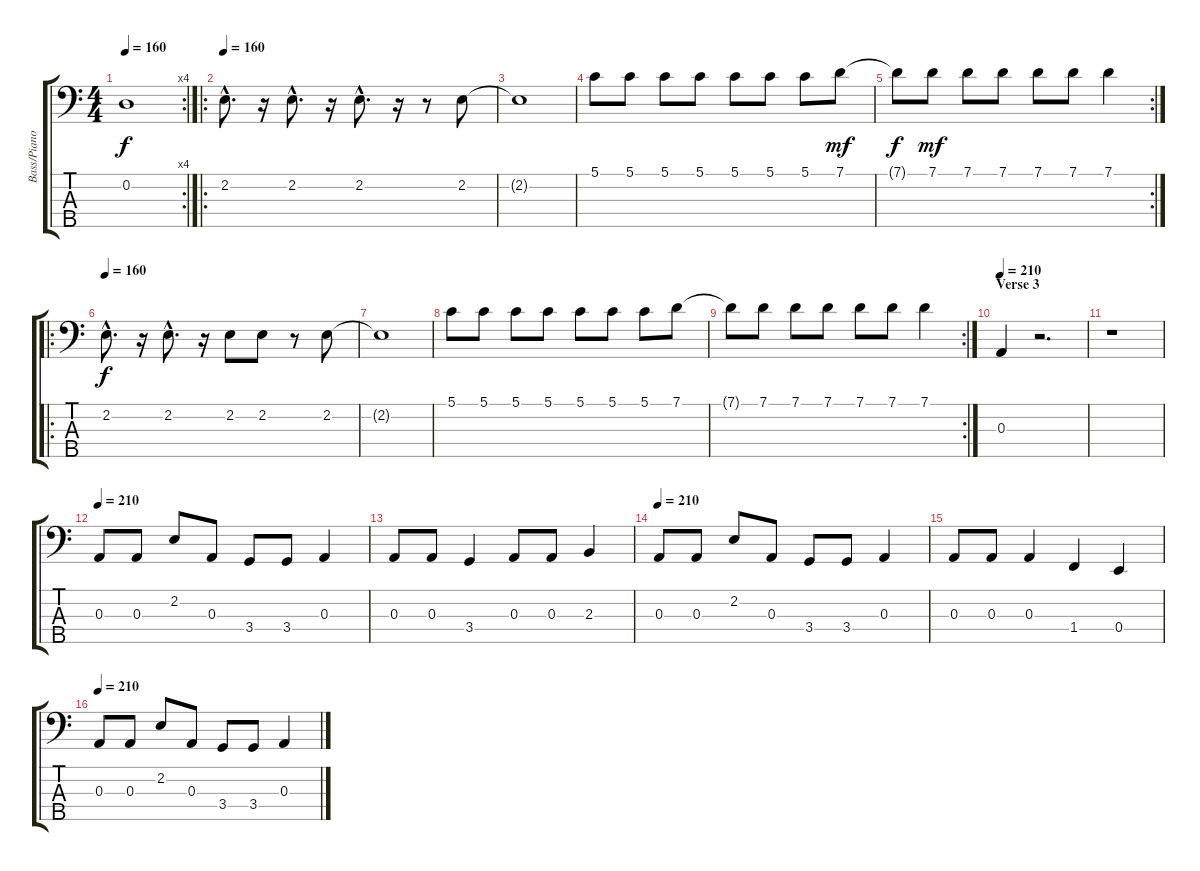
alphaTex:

\track ("Bass/Piano" "Bass/Piano") {instrument electricbassfinger}
\staff {score tabs}
\tuning (G2 D2 A1 E1 B0) {hide}
\rc 4
\ts (4 4)
\tempo 160
\clef f4
\ks c
0.2{t}.1{dy f} |
\ro
\tempo 160
2.2{hac}.8{d} r.16 2.2{hac}.8{d} r.16 2.2{hac}.8{d} r.16 r.8 2.2.8 |
2.2{t}.1 |
5.1.8 5.1.8 5.1.8 5.1.8 5.1.8 5.1.8 5.1.8 7.1.8{dy mf} |
\rc 2
7.1{t}.8{dy f} 7.1.8{dy mf} 7.1.8 7.1.8 7.1.8 7.1.8 7.1.4 |
\ro
\tempo 160
2.2{hac}.8{d dy f} r.16 2.2{hac}.8{d} r.16 2.2.8 2.2.8 r.8 2.2.8 |
2.2{t}.1 |
5.1.8 5.1.8 5.1.8 5.1.8 5.1.8 5.1.8 5.1.8 7.1.8 |
\rc 2
7.1{t}.8 7.1.8 7.1.8 7.1.8 7.1.8 7.1.8 7.1.4 |
\section ("" "Verse 3")
\tempo 210
0.3.4 r.2{d} |
r.1 |
\tempo 210
0.3.8 0.3.8 2.2.8 0.3.8 3.4.8 3.4.8 0.3.4 |
0.3.8 0.3.8 3.4.4 0.3.8 0.3.8 2.3.4 |
\tempo 210
0.3.8 0.3.8 2.2.8 0.3.8 3.4.8 3.4.8 0.3.4 |
0.3.8 0.3.8 0.3.4 1.4.4 0.4.4 |
\tempo 210
0.3.8 0.3.8 2.2.8 0.3.8 3.4.8 3.4.8 0.3.4
